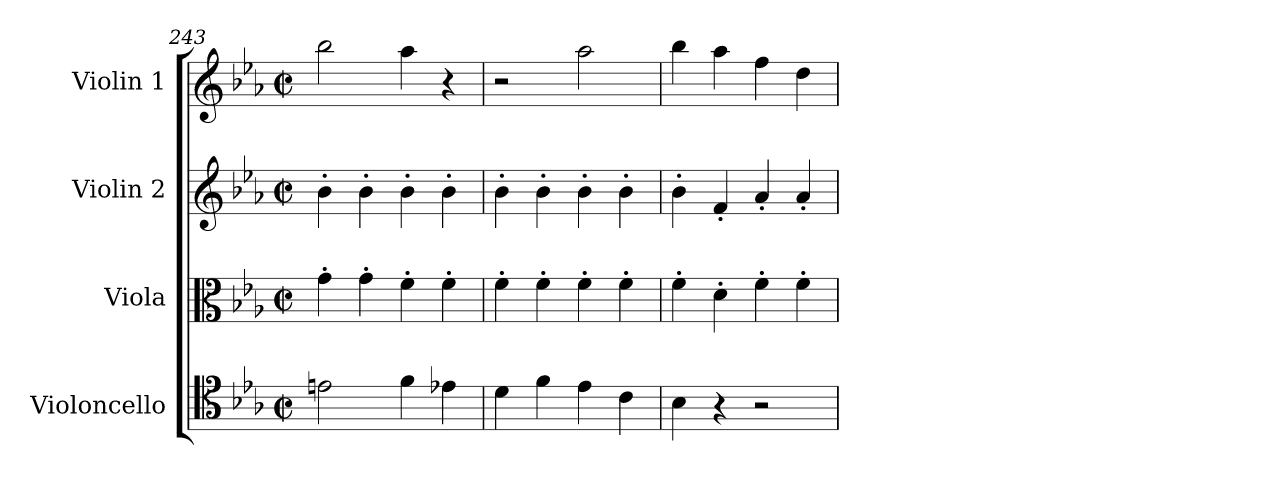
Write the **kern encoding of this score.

**kern	**kern	**kern	**kern
*part4	*part3	*part2	*part1
*staff4	*staff3	*staff2	*staff1
*I"Violoncello	*I"Viola	*I"Violin 2	*I"Violin 1
*I'Vc	*I'Vla	*I'Vln	*I'Vln
*clefC4	*clefC3	*clefG2	*clefG2
*k[b-e-a-]	*k[b-e-a-]	*k[b-e-a-]	*k[b-e-a-]
*M2/2	*M2/2	*M2/2	*M2/2
*met(c|)	*met(c|)	*met(c|)	*met(c|)
=243	=243	=243	=243
2en\	4g'\	4b-'\	2bb-\
.	4g'\	4b-'\	.
4f\	4f'\	4b-'\	4aa-\
4e-X\	4f'\	4b-'\	4r
=244	=244	=244	=244
4d\	4f'\	4b-'\	2r
4f\	4f'\	4b-'\	.
4e-\	4f'\	4b-'\	2aa-\
4c\	4f'\	4b-'\	.
=245	=245	=245	=245
4B-\	4f'\	4b-'\	4bb-\
4r	4d'\	4f'/	4aa-\
2r	4f'\	4a-'/	4ff\
.	4f'\	4a-'/	4dd\
=	=	=	=
*-	*-	*-	*-
